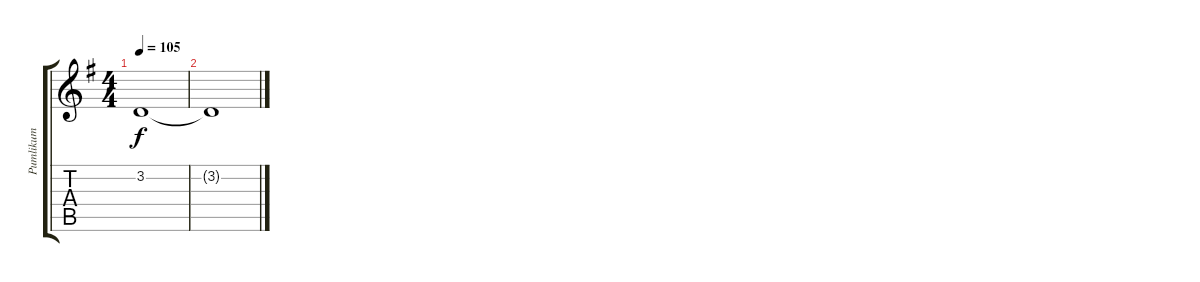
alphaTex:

\track ("Pumlikum" "Pumlikum") {instrument applause}
\staff {score tabs}
\tuning (E4 B3 G3 D3 A2 E2) {hide}
\ts (4 4)
\tempo 105
\clef g2
\ks g
3.2.1{dy f instrument applause} |
3.2{t}.1
